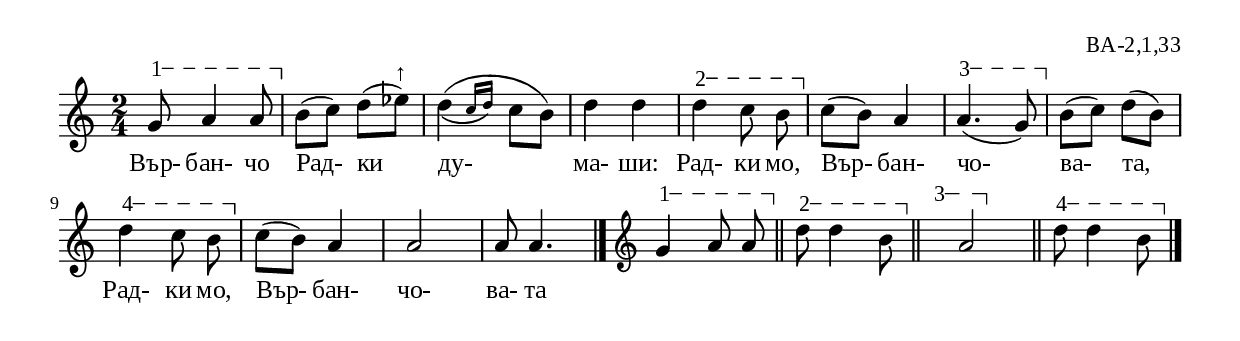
%{
BA_2_1_33
%}

\include "td-preamble.ly"

\score {
\relative c'' {
%% \tempo 4 = 152
  \time 2/4
  \phrasingSlurDown
\varA  
  g8\startTextSpan a4 a8\stopTextSpan | 
b8( c) d8( ees^"↑") | \afterGrace d4(\( { c16[ d]\) } c8 b8) | d4 d | 
\varB
d4\startTextSpan c8\noBeam b8\stopTextSpan | 
c8( b) a4 | 
\varC
a4.\startTextSpan( g8\stopTextSpan) | 
b8( c) d8( b) | 
\varD
d4\startTextSpan c8\noBeam b8\stopTextSpan | 
c8( b) a4 a2 | a8 a4. 
 \bar "|." 
\endm
\varA  
  g4\startTextSpan a8\noBeam a8\stopTextSpan \bar "||"
\varB
d8\startTextSpan d4\noBeam b8\stopTextSpan \bar "||" 
\varC
\set Score.measureLength = #(ly:make-moment 3 4)
s4\startTextSpan a2\stopTextSpan \bar "||"
\set Score.measureLength = #(ly:make-moment 2 4)
\varD
d8\startTextSpan d4\noBeam b8\stopTextSpan 
\bar "|."
}
\addlyrics { Вър- бан- чо Рад- ки ду- ма- ши: Рад- ки мо, Вър- бан- чо- ва- та, Рад- ки мо, Вър- бан- чо- ва- та }
%
\layout {
  indent = #0
  line-width = 190\mm
  ragged-right=##f
}
%
\midi { 
	\context {
		\Score
		tempoWholesPerMinute = #(ly:make-moment 152 4)
		}
	}
}
%
\header{
  opus = "ВА-2,1,33"
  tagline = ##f
}


